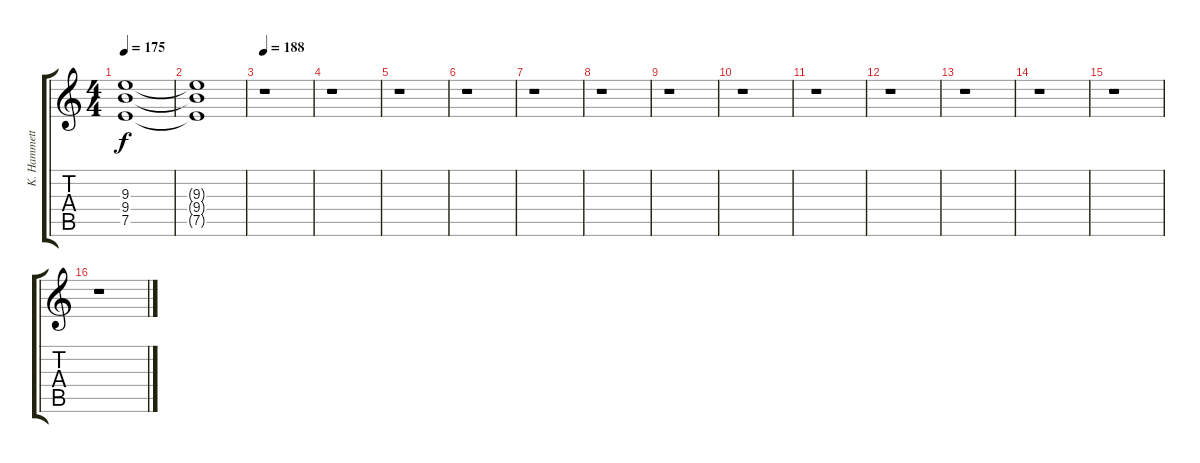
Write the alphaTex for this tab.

\track ("K. Hammett - Lead guitar" "K. Hammett") {instrument distortionguitar}
\staff {score tabs}
\tuning (E4 B3 G3 D3 A2 E2) {hide}
\ts (4 4)
\tempo 175
\clef g2
\ks c
(9.3 9.4 7.5).1{dy f} |
(9.3{t} 9.4{t} 7.5{t}).1 |
\tempo 188
r.1 |
r.1 |
r.1 |
r.1 |
r.1 |
r.1 |
r.1 |
r.1 |
r.1 |
r.1 |
r.1 |
r.1 |
r.1 |
r.1
